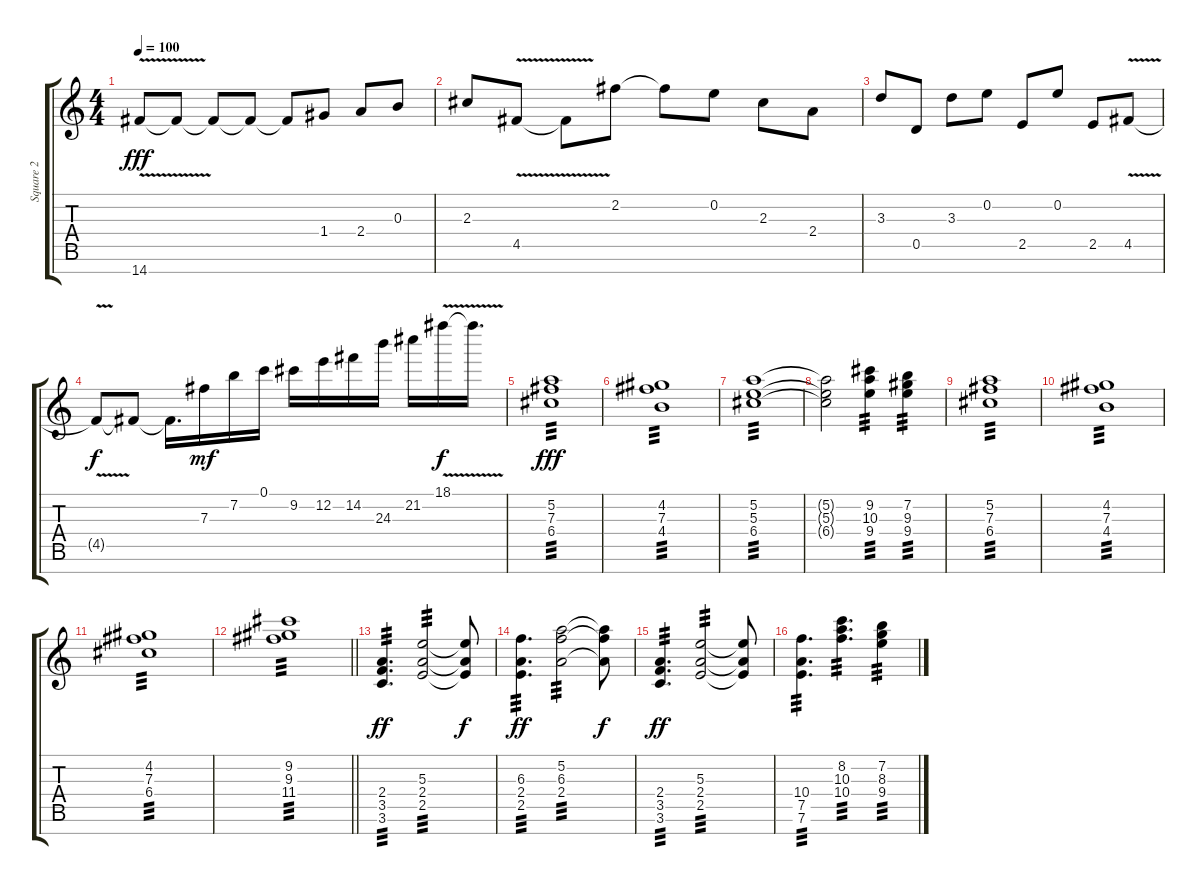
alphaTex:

\track ("Square 2" "Square 2") {instrument electricguitarjazz}
\staff {score tabs}
\tuning (C5 E4 B3 G3 D3 A2 E2) {hide}
\ts (4 4)
\tempo 100
\clef g2
\ks c
14.7{v}.8{dy fff} 14.7{t}.8 14.7{t}.8 14.7{t}.8 14.7{t}.8 1.4.8 2.4.8 0.3.8 |
2.3.8 4.5{v}.8 4.5{t}.8 2.2.8 2.2{t}.8 0.2.8 2.3.8 2.4.8 |
3.3.8 0.5.8 3.3.8 0.2.8 2.5.8 0.2.8 2.5.8 4.5{v}.8 |
4.5{t}.8{dy f} 4.5{t}.8 4.5{t}.16{d} 7.3.16{dy mf} 7.2.16 0.1.16 9.2.16 12.2.16 14.2.16 24.3.16 21.2.16 18.1{v}.16{dy f} 18.1{t}.16{d} |
(5.2 7.3 6.4).1{tp 3 dy fff} |
(4.2 7.3 4.4).1{tp 3} |
(5.2 5.3 6.4).1{tp 3} |
(5.2{t} 5.3{t} 6.4{t}).2 (9.2 10.3 9.4).4{tp 3} (7.2 9.3 9.4).4{tp 3} |
(5.2 7.3 6.4).1{tp 3} |
(4.2 7.3 4.4).1{tp 3} |
(4.2 7.3 6.4).1{tp 3} |
\barLineRight lightlight
(9.2 9.3 11.4).1{tp 3} |
(2.4 3.5 3.6).4{d tp 3 dy ff} (5.3 2.4 2.5).2{tp 3} (5.3{t} 2.4{t} 2.5{t}).8{dy f} |
(6.3 2.4 2.5).4{d tp 3 dy ff} (5.2 6.3 2.4).2{tp 3} (5.2{t} 6.3{t} 2.4{t}).8{dy f} |
(2.4 3.5 3.6).4{d tp 3 dy ff} (5.3 2.4 2.5).2{tp 3} (5.3{t} 2.4{t} 2.5{t}).8 |
(10.4 7.5 7.6).4{d tp 3} (8.2 10.3 10.4).4{d tp 3} (7.2 8.3 9.4).4{tp 3}
